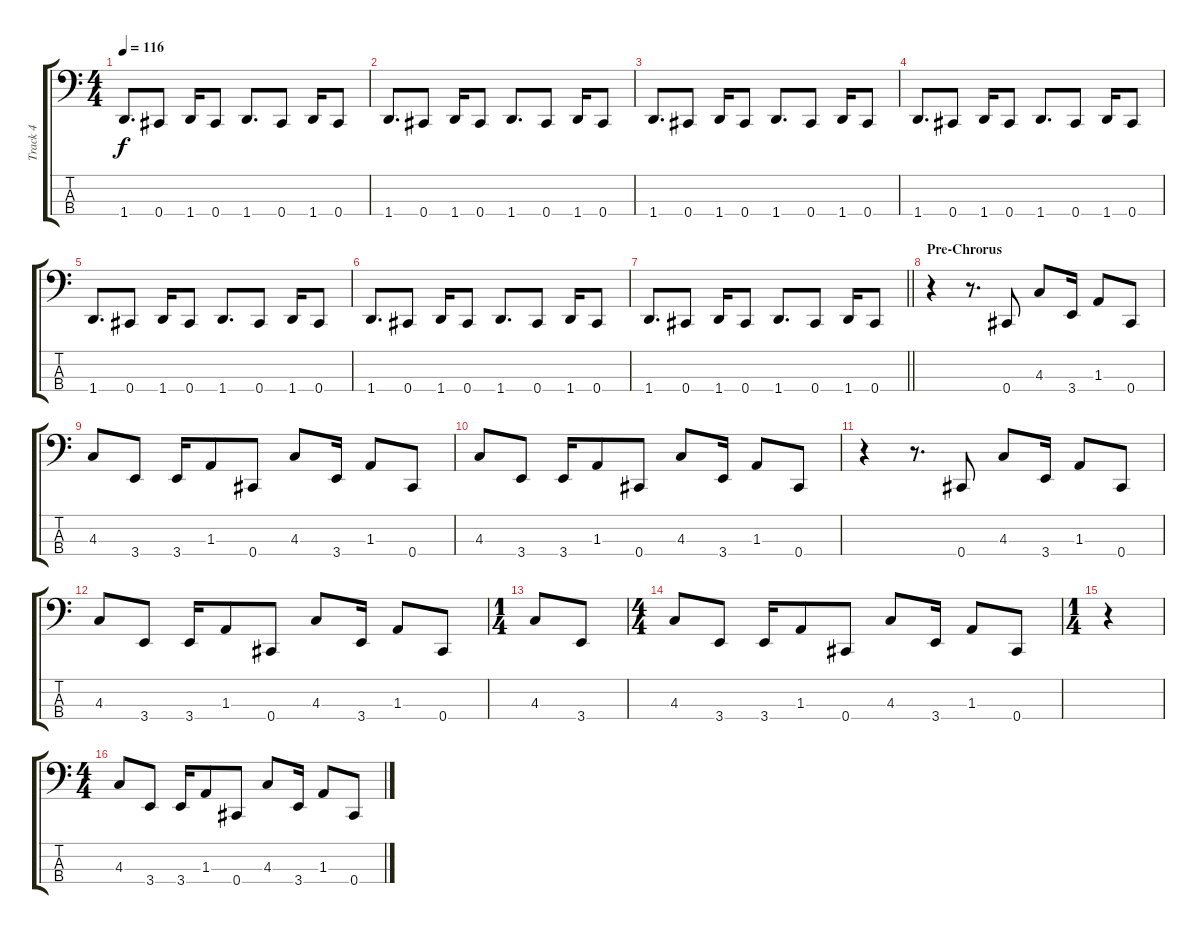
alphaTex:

\track ("Track 4" "Track 4") {instrument electricbasspick}
\staff {score tabs}
\tuning (Gb2 Db2 Ab1 Db1) {hide}
\ts (4 4)
\tempo 116
\clef f4
\ks c
1.4.8{d dy f} 0.4.8 1.4.16 0.4.8 1.4.8{d} 0.4.8 1.4.16 0.4.8 |
1.4.8{d} 0.4.8 1.4.16 0.4.8 1.4.8{d} 0.4.8 1.4.16 0.4.8 |
1.4.8{d} 0.4.8 1.4.16 0.4.8 1.4.8{d} 0.4.8 1.4.16 0.4.8 |
1.4.8{d} 0.4.8 1.4.16 0.4.8 1.4.8{d} 0.4.8 1.4.16 0.4.8 |
1.4.8{d} 0.4.8 1.4.16 0.4.8 1.4.8{d} 0.4.8 1.4.16 0.4.8 |
1.4.8{d} 0.4.8 1.4.16 0.4.8 1.4.8{d} 0.4.8 1.4.16 0.4.8 |
\barLineRight lightlight
1.4.8{d} 0.4.8 1.4.16 0.4.8 1.4.8{d} 0.4.8 1.4.16 0.4.8 |
\section ("" "Pre-Chrorus")
r.4 r.8{d} 0.4.8 4.3.8 3.4.16 1.3.8 0.4.8 |
4.3.8 3.4.8 3.4.16 1.3.8 0.4.8 4.3.8 3.4.16 1.3.8 0.4.8 |
4.3.8 3.4.8 3.4.16 1.3.8 0.4.8 4.3.8 3.4.16 1.3.8 0.4.8 |
r.4 r.8{d} 0.4.8 4.3.8 3.4.16 1.3.8 0.4.8 |
4.3.8 3.4.8 3.4.16 1.3.8 0.4.8 4.3.8 3.4.16 1.3.8 0.4.8 |
\ts (1 4)
4.3.8 3.4.8 |
\ts (4 4)
4.3.8 3.4.8 3.4.16 1.3.8 0.4.8 4.3.8 3.4.16 1.3.8 0.4.8 |
\ts (1 4)
r.4 |
\ts (4 4)
4.3.8 3.4.8 3.4.16 1.3.8 0.4.8 4.3.8 3.4.16 1.3.8 0.4.8
